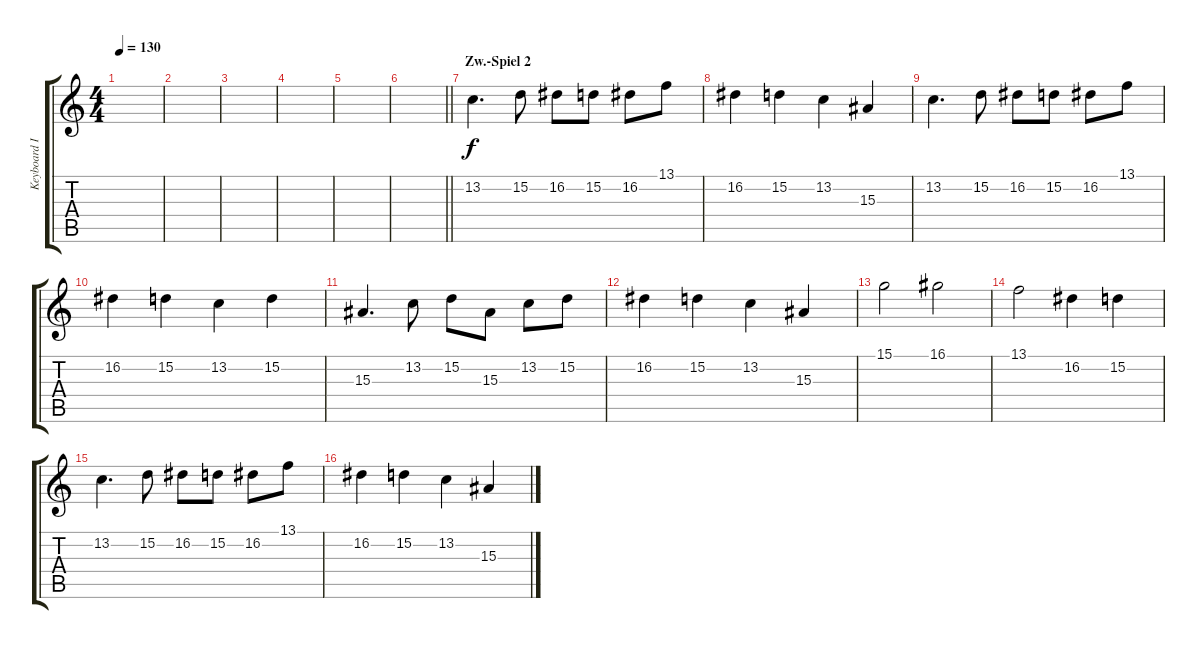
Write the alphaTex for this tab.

\track ("Keyboard Intro" "Keyboard I") {instrument trumpet}
\staff {score tabs}
\tuning (E4 B3 G3 D3 A2 E2) {hide}
\ts (4 4)
\tempo 130
\clef g2
\ks c
|
|
|
|
|
\barLineRight lightlight
|
\section ("" "Zw.-Spiel 2")
13.2.4{d} 15.2.8 16.2.8 15.2.8 16.2.8 13.1.8 |
16.2.4 15.2.4 13.2.4 15.3.4 |
13.2.4{d} 15.2.8 16.2.8 15.2.8 16.2.8 13.1.8 |
16.2.4 15.2.4 13.2.4 15.2.4 |
15.3.4{d} 13.2.8 15.2.8 15.3.8 13.2.8 15.2.8 |
16.2.4 15.2.4 13.2.4 15.3.4 |
15.1.2 16.1.2 |
13.1.2 16.2.4 15.2.4 |
13.2.4{d} 15.2.8 16.2.8 15.2.8 16.2.8 13.1.8 |
16.2.4 15.2.4 13.2.4 15.3.4
